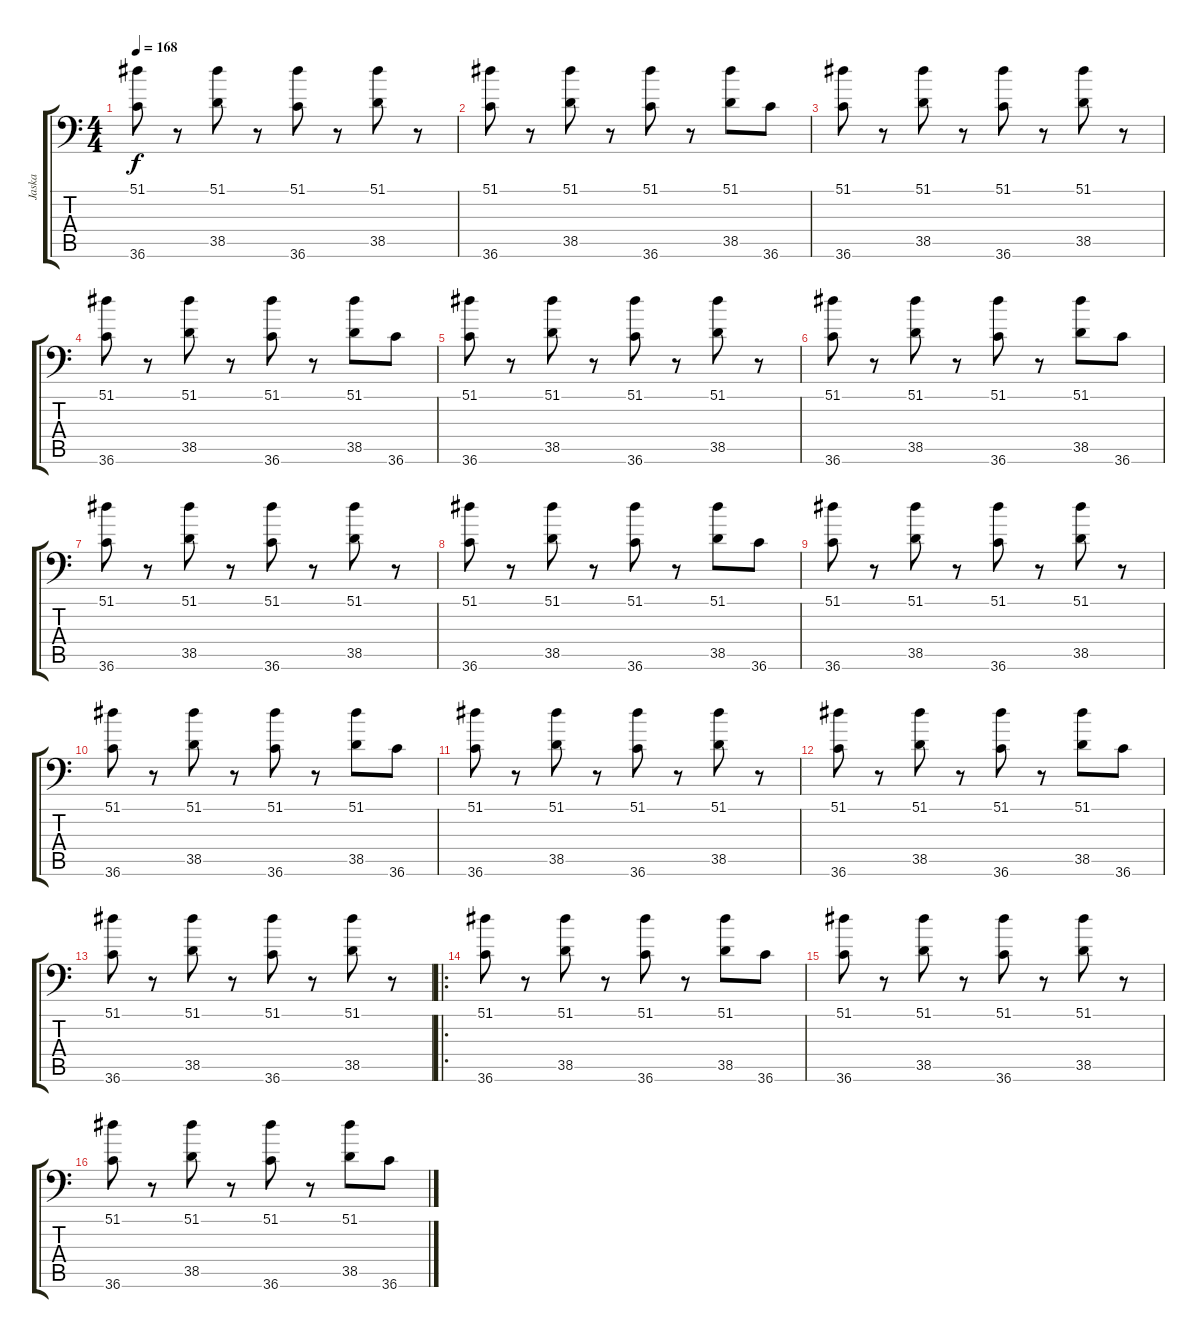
\track ("Jaska" "Jaska") {instrument acousticgrandpiano}
\staff {score tabs}
\tuning (C-1 C-1 C-1 C-1 C-1 C-1) {hide}
\ts (4 4)
\tempo 168
\clef f4
\ks c
(51.1 36.6).8{dy f} r.8 (51.1 38.5).8 r.8 (51.1 36.6).8 r.8 (51.1 38.5).8 r.8 |
(51.1 36.6).8 r.8 (51.1 38.5).8 r.8 (51.1 36.6).8 r.8 (51.1 38.5).8 36.6.8 |
(51.1 36.6).8 r.8 (51.1 38.5).8 r.8 (51.1 36.6).8 r.8 (51.1 38.5).8 r.8 |
(51.1 36.6).8 r.8 (51.1 38.5).8 r.8 (51.1 36.6).8 r.8 (51.1 38.5).8 36.6.8 |
(51.1 36.6).8 r.8 (51.1 38.5).8 r.8 (51.1 36.6).8 r.8 (51.1 38.5).8 r.8 |
(51.1 36.6).8 r.8 (51.1 38.5).8 r.8 (51.1 36.6).8 r.8 (51.1 38.5).8 36.6.8 |
(51.1 36.6).8 r.8 (51.1 38.5).8 r.8 (51.1 36.6).8 r.8 (51.1 38.5).8 r.8 |
(51.1 36.6).8 r.8 (51.1 38.5).8 r.8 (51.1 36.6).8 r.8 (51.1 38.5).8 36.6.8 |
(51.1 36.6).8 r.8 (51.1 38.5).8 r.8 (51.1 36.6).8 r.8 (51.1 38.5).8 r.8 |
(51.1 36.6).8 r.8 (51.1 38.5).8 r.8 (51.1 36.6).8 r.8 (51.1 38.5).8 36.6.8 |
(51.1 36.6).8 r.8 (51.1 38.5).8 r.8 (51.1 36.6).8 r.8 (51.1 38.5).8 r.8 |
(51.1 36.6).8 r.8 (51.1 38.5).8 r.8 (51.1 36.6).8 r.8 (51.1 38.5).8 36.6.8 |
(51.1 36.6).8 r.8 (51.1 38.5).8 r.8 (51.1 36.6).8 r.8 (51.1 38.5).8 r.8 |
\ro
(51.1 36.6).8 r.8 (51.1 38.5).8 r.8 (51.1 36.6).8 r.8 (51.1 38.5).8 36.6.8 |
(51.1 36.6).8 r.8 (51.1 38.5).8 r.8 (51.1 36.6).8 r.8 (51.1 38.5).8 r.8 |
(51.1 36.6).8 r.8 (51.1 38.5).8 r.8 (51.1 36.6).8 r.8 (51.1 38.5).8 36.6.8
